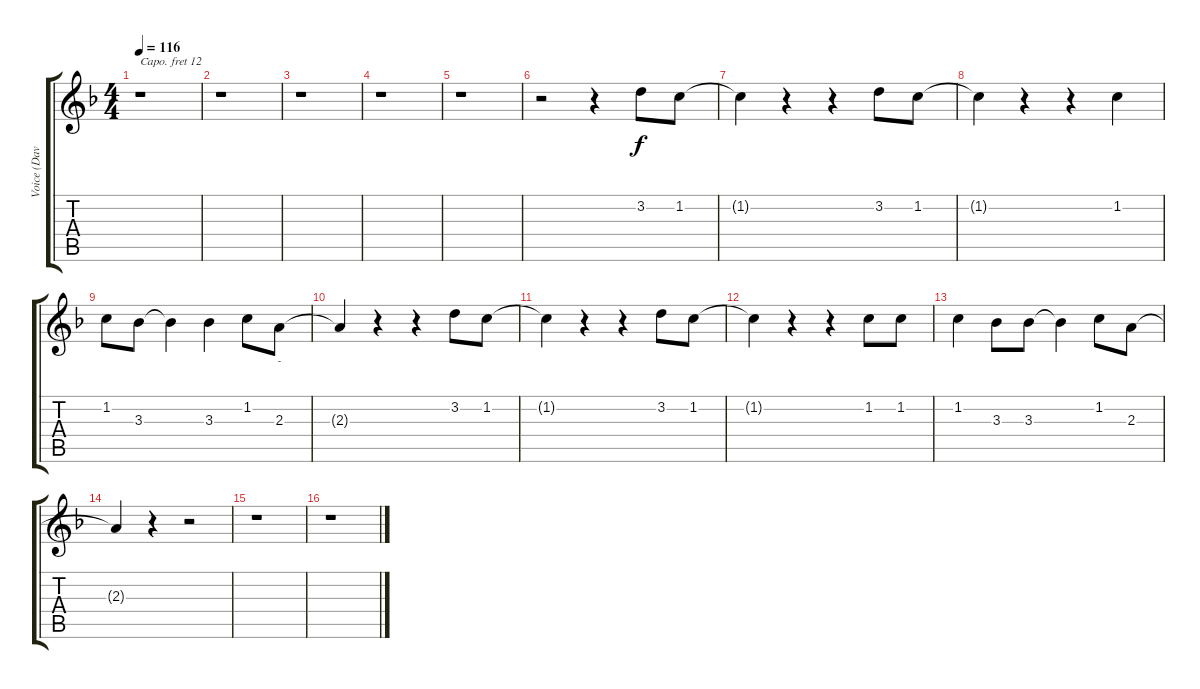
\track ("Voice (David Bowie)" "Voice (Dav") {instrument oboe}
\staff {score tabs}
\capo 12
\tuning (E4 B3 G3 D3 A2 E2) {hide}
\ts (4 4)
\tempo 116
\clef g2
\ks dminor
r.1{dy f} |
r.1 |
r.1 |
r.1 |
r.1 |
r.2 r.4 3.2.8{lyrics (0 " ") lyrics (1 "") lyrics (2 "") lyrics (3 "") lyrics (4 "")} 1.2.8{lyrics (0 " ") lyrics (1 "") lyrics (2 "") lyrics (3 "") lyrics (4 "")} |
1.2{t}.4{lyrics (0 " ") lyrics (1 "") lyrics (2 "") lyrics (3 "") lyrics (4 "")} r.4 r.4 3.2.8{lyrics (0 " ") lyrics (1 "") lyrics (2 "") lyrics (3 "") lyrics (4 "")} 1.2.8{lyrics (0 " ") lyrics (1 "") lyrics (2 "") lyrics (3 "") lyrics (4 "")} |
1.2{t}.4{lyrics (0 " ") lyrics (1 "") lyrics (2 "") lyrics (3 "") lyrics (4 "")} r.4 r.4 1.2.4{lyrics (0 " ") lyrics (1 "") lyrics (2 "") lyrics (3 "") lyrics (4 "")} |
1.2.8{lyrics (0 " ") lyrics (1 "") lyrics (2 "") lyrics (3 "") lyrics (4 "")} 3.3.8{lyrics (0 " ") lyrics (1 "") lyrics (2 "") lyrics (3 "") lyrics (4 "")} 3.3{t}.4{lyrics (0 " ") lyrics (1 "") lyrics (2 "") lyrics (3 "") lyrics (4 "")} 3.3.4{lyrics (0 " ") lyrics (1 "") lyrics (2 "") lyrics (3 "") lyrics (4 "")} 1.2.8{lyrics (0 " ") lyrics (1 "") lyrics (2 "") lyrics (3 "") lyrics (4 "")} 2.3.8{lyrics (0 "-") lyrics (1 "") lyrics (2 "") lyrics (3 "") lyrics (4 "")} |
2.3{t}.4{lyrics (0 " ") lyrics (1 "") lyrics (2 "") lyrics (3 "") lyrics (4 "")} r.4 r.4 3.2.8{lyrics (0 " ") lyrics (1 "") lyrics (2 "") lyrics (3 "") lyrics (4 "")} 1.2.8{lyrics (0 " ") lyrics (1 "") lyrics (2 "") lyrics (3 "") lyrics (4 "")} |
1.2{t}.4{lyrics (0 " ") lyrics (1 "") lyrics (2 "") lyrics (3 "") lyrics (4 "")} r.4 r.4 3.2.8{lyrics (0 " ") lyrics (1 "") lyrics (2 "") lyrics (3 "") lyrics (4 "")} 1.2.8{lyrics (0 " ") lyrics (1 "") lyrics (2 "") lyrics (3 "") lyrics (4 "")} |
1.2{t}.4{lyrics (0 " ") lyrics (1 "") lyrics (2 "") lyrics (3 "") lyrics (4 "")} r.4 r.4 1.2.8{lyrics (0 " ") lyrics (1 "") lyrics (2 "") lyrics (3 "") lyrics (4 "")} 1.2.8{lyrics (0 " ") lyrics (1 "") lyrics (2 "") lyrics (3 "") lyrics (4 "")} |
1.2.4 3.3.8 3.3.8 3.3{t}.4 1.2.8 2.3.8 |
2.3{t}.4 r.4 r.2 |
r.1 |
r.1
